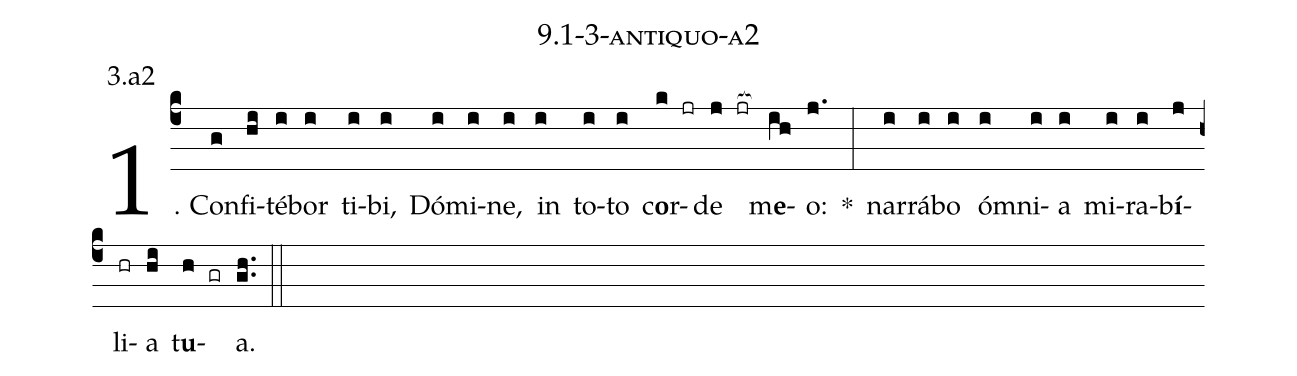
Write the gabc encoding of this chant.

name: 9.1-3-antiquo-a2;
annotation: 3.a2;
%%
(c4)1. Con(g)fi(hi)té(i)bor(i) ti(i)bi,(i) Dó(i)mi(i)ne,(i) in(i) to(i)to(i) c<b>o</b>r(k jr)de(j jr[ocb:1{]) m<b>e</b>(ih[ocb:0}])o:(j.) *(:) nar(i)rá(i)bo(i) óm(i)ni(i)a(i) mi(i)ra(i)b<b>í</b>(j)li(hr)a(hi) t<b>u</b>(h gr)a.(gh..) (::)
